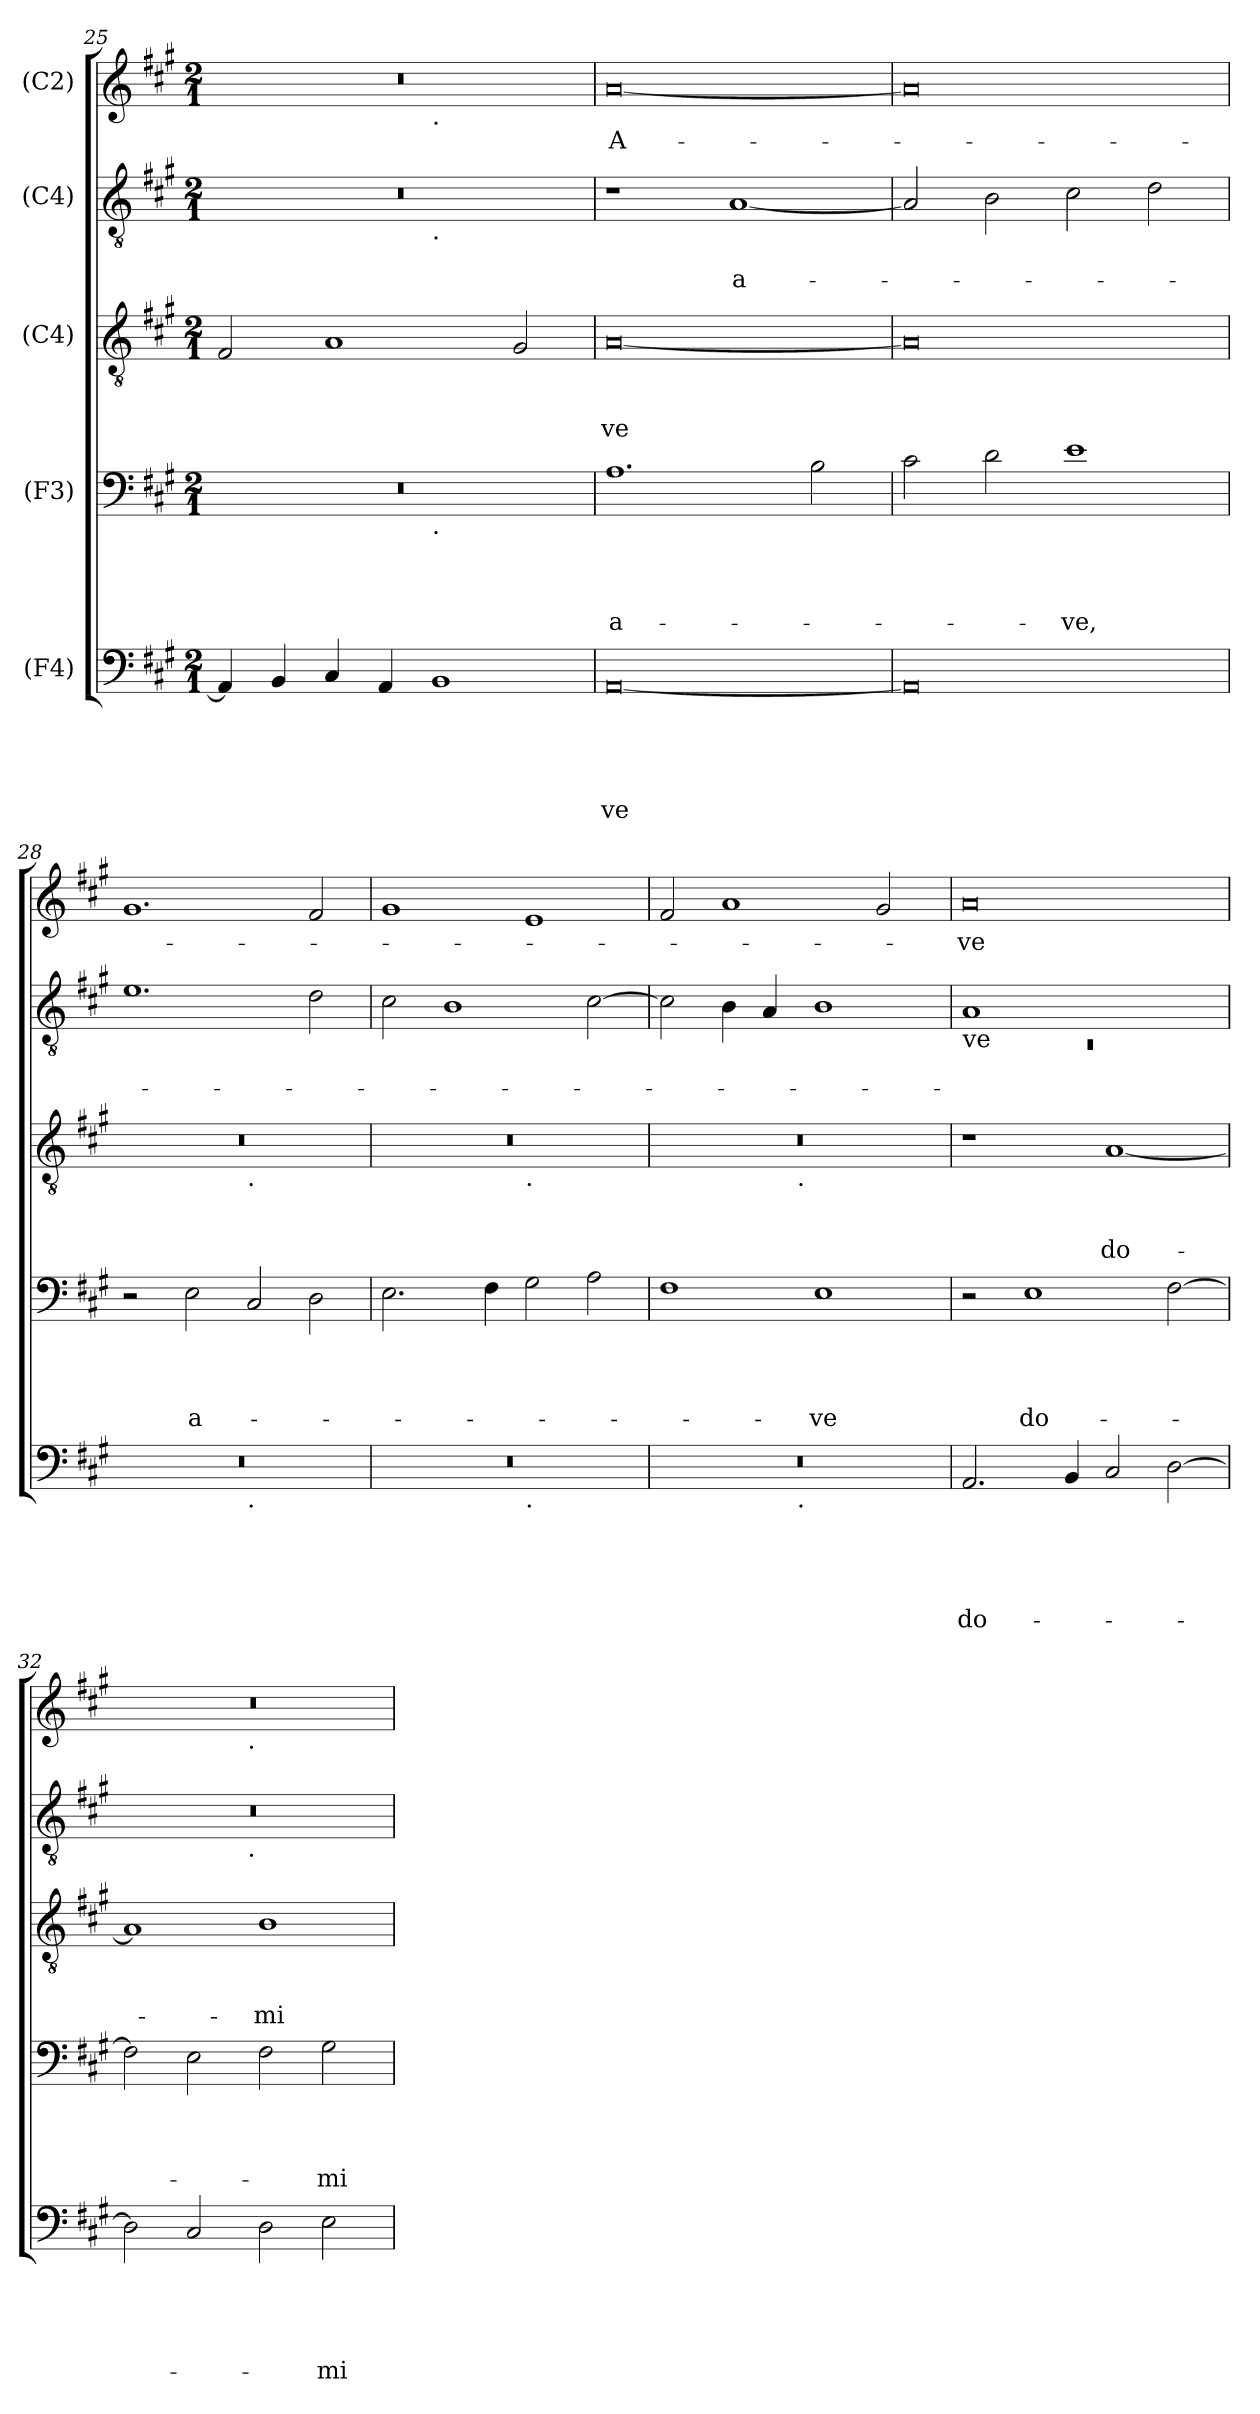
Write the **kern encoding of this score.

**kern	**text	**text	**text	**text	**text	**kern	**text	**text	**text	**text	**kern	**text	**text	**text	**kern	**text	**text	**kern	**text
*part5	*part5	*part5	*part5	*part5	*part5	*part4	*part4	*part4	*part4	*part4	*part3	*part3	*part3	*part3	*part2	*part2	*part2	*part1	*part1
*staff5	*staff5	*staff5	*staff5	*staff5	*staff5	*staff4	*staff4	*staff4	*staff4	*staff4	*staff3	*staff3	*staff3	*staff3	*staff2	*staff2	*staff2	*staff1	*staff1
*I"(F4)	*	*	*	*	*	*I"(F3)	*	*	*	*	*I"(C4)	*	*	*	*I"(C4)	*	*	*I"(C2)	*
*clefF4	*	*	*	*	*	*clefF4	*	*	*	*	*clefGv2	*	*	*	*clefGv2	*	*	*clefG2	*
*k[f#c#g#]	*	*	*	*	*	*k[f#c#g#]	*	*	*	*	*k[f#c#g#]	*	*	*	*k[f#c#g#]	*	*	*k[f#c#g#]	*
*A:	*	*	*	*	*	*A:	*	*	*	*	*A:	*	*	*	*A:	*	*	*A:	*
*M2/1	*	*	*	*	*	*M2/1	*	*	*	*	*M2/1	*	*	*	*M2/1	*	*	*M2/1	*
=25	=25	=25	=25	=25	=25	=25	=25	=25	=25	=25	=25	=25	=25	=25	=25	=25	=25	=25	=25
*	*	*	*	*	*	*^	*	*	*	*	*	*	*	*	*^	*	*	*^	*
4AA/]	.	.	.	.	.	0r	1ryy	.	.	.	.	2F#/	.	.	.	0r	1ryy	.	.	0r	1ryy	.
4BB/	.	.	.	.	.	.	.	.	.	.	.	.	.	.	.	.	.	.	.	.	.	.
4C#/	.	.	.	.	.	.	.	.	.	.	.	1A	.	.	.	.	.	.	.	.	.	.
4AA/	.	.	.	.	.	.	.	.	.	.	.	.	.	.	.	.	.	.	.	.	.	.
!	!	!	!	!	!	!	!	!	!	!	!	!	!	!	!	!	!	!	!	!	!LO:TX:b:t=.	!
!	!	!	!	!	!	!	!	!	!	!	!	!	!	!	!	!	!LO:TX:b:t=.	!	!	!	!	!
!	!	!	!	!	!	!	!LO:TX:b:t=.	!	!	!	!	!	!	!	!	!	!	!	!	!	!	!
1BB	.	.	.	.	.	.	1ryy	.	.	.	.	.	.	.	.	.	1ryy	.	.	.	1ryy	.
.	.	.	.	.	.	.	.	.	.	.	.	2G#/	.	.	.	.	.	.	.	.	.	.
=26	=26	=26	=26	=26	=26	=26	=26	=26	=26	=26	=26	=26	=26	=26	=26	=26	=26	=26	=26	=26	=26	=26
!	!	!	!	!	!LO:LY:b	!	!	!	!	!	!LO:LY:b:rj	!	!	!	!LO:LY:b	!	!	!	!	!	!	!LO:LY:b:rj
*	*	*	*	*	*	*	*	*	*	*	*	*	*	*	*	*v	*v	*	*	*	*	*
*	*	*	*	*	*	*v	*v	*	*	*	*	*	*	*	*	*	*	*	*v	*v	*
[<0AA	.	.	.	.	-ve	1.A	.	.	.	a-	[<0A	.	.	-ve	1r	.	.	[<0a	A-
!	!	!	!	!	!	!	!	!	!	!	!	!	!	!	!	!	!LO:LY:b:rj	!	!
.	.	.	.	.	.	.	.	.	.	.	.	.	.	.	[<1A	.	a-	.	.
.	.	.	.	.	.	2B\	.	.	.	.	.	.	.	.	.	.	.	.	.
=27	=27	=27	=27	=27	=27	=27	=27	=27	=27	=27	=27	=27	=27	=27	=27	=27	=27	=27	=27
0AA]	.	.	.	.	.	2c#\	.	.	.	.	0A]	.	.	.	2A/]	.	.	0a]	.
.	.	.	.	.	.	2d\	.	.	.	.	.	.	.	.	2B\	.	.	.	.
!	!	!	!	!	!	!	!	!	!	!LO:LY:b	!	!	!	!	!	!	!	!	!
.	.	.	.	.	.	1e	.	.	.	-ve,	.	.	.	.	2c#\	.	.	.	.
.	.	.	.	.	.	.	.	.	.	.	.	.	.	.	2d\	.	.	.	.
!!LO:LB:g=z
=28	=28	=28	=28	=28	=28	=28	=28	=28	=28	=28	=28	=28	=28	=28	=28	=28	=28	=28	=28
*^	*	*	*	*	*	*	*	*	*	*	*^	*	*	*	*	*	*	*	*
0r	1ryy	.	.	.	.	.	2r	.	.	.	.	0r	1ryy	.	.	.	1.e	.	.	1.g#	.
!	!	!	!	!	!	!	!	!	!	!	!LO:LY:b	!	!	!	!	!	!	!	!	!	!
.	.	.	.	.	.	.	2E\	.	.	.	a-	.	.	.	.	.	.	.	.	.	.
!	!	!	!	!	!	!	!	!	!	!	!	!	!LO:TX:b:t=.	!	!	!	!	!	!	!	!
!	!LO:TX:b:t=.	!	!	!	!	!	!	!	!	!	!	!	!	!	!	!	!	!	!	!	!
.	1ryy	.	.	.	.	.	2C#/	.	.	.	.	.	1ryy	.	.	.	.	.	.	.	.
.	.	.	.	.	.	.	2D\	.	.	.	.	.	.	.	.	.	2d\	.	.	2f#/	.
=29	=29	=29	=29	=29	=29	=29	=29	=29	=29	=29	=29	=29	=29	=29	=29	=29	=29	=29	=29	=29	=29
0r	1ryy	.	.	.	.	.	2.E\	.	.	.	.	0r	1ryy	.	.	.	2c#\	.	.	1g#	.
.	.	.	.	.	.	.	.	.	.	.	.	.	.	.	.	.	1B	.	.	.	.
.	.	.	.	.	.	.	4F#\	.	.	.	.	.	.	.	.	.	.	.	.	.	.
!	!	!	!	!	!	!	!	!	!	!	!	!	!LO:TX:b:t=.	!	!	!	!	!	!	!	!
!	!LO:TX:b:t=.	!	!	!	!	!	!	!	!	!	!	!	!	!	!	!	!	!	!	!	!
.	1ryy	.	.	.	.	.	2G#\	.	.	.	.	.	1ryy	.	.	.	.	.	.	1e	.
.	.	.	.	.	.	.	2A\	.	.	.	.	.	.	.	.	.	[>2c#\	.	.	.	.
=30	=30	=30	=30	=30	=30	=30	=30	=30	=30	=30	=30	=30	=30	=30	=30	=30	=30	=30	=30	=30	=30
0r	2...ryy	.	.	.	.	.	1F#	.	.	.	.	0r	2...ryy	.	.	.	2c#\]	.	.	2f#/	.
.	.	.	.	.	.	.	.	.	.	.	.	.	.	.	.	.	4B\	.	.	1a	.
.	.	.	.	.	.	.	.	.	.	.	.	.	.	.	.	.	4A/	.	.	.	.
!	!	!	!	!	!	!	!	!	!	!	!	!	!LO:TX:b:t=.	!	!	!	!	!	!	!	!
!	!LO:TX:b:t=.	!	!	!	!	!	!	!	!	!	!	!	!	!	!	!	!	!	!	!	!
.	1ryy	.	.	.	.	.	.	.	.	.	.	.	1ryy	.	.	.	.	.	.	.	.
!	!	!	!	!	!	!	!	!	!	!	!LO:LY:b	!	!	!	!	!	!	!	!	!	!
.	.	.	.	.	.	.	1E	.	.	.	-ve	.	.	.	.	.	1B	.	.	.	.
.	.	.	.	.	.	.	.	.	.	.	.	.	.	.	.	.	.	.	.	2g#/	.
.	16ryy	.	.	.	.	.	.	.	.	.	.	.	16ryy	.	.	.	.	.	.	.	.
=31	=31	=31	=31	=31	=31	=31	=31	=31	=31	=31	=31	=31	=31	=31	=31	=31	=31	=31	=31	=31	=31
*	*	*	*	*	*	*	*	*	*	*	*	*	*	*	*	*	*^	*	*	*	*
!	!	!	!	!	!	!	!	!	!	!	!	!	!	!	!	!	!LO:TX:b:t=ve	!	!	!	!	!
!	!	!	!	!	!	!LO:LY:b	!	!	!	!	!	!	!	!	!	!	!	!LO:N:vis=1	!	!	!	!LO:LY:b:rj
*v	*v	*	*	*	*	*	*	*	*	*	*	*v	*v	*	*	*	*	*	*	*	*	*
2.AA/	.	.	.	.	do-	2r	.	.	.	.	1r	.	.	.	1A	0rC	.	.	0a	-ve
!	!	!	!	!	!	!	!	!	!	!LO:LY:b	!	!	!	!	!	!	!	!	!	!
.	.	.	.	.	.	1E	.	.	.	do-	.	.	.	.	.	.	.	.	.	.
4BB/	.	.	.	.	.	.	.	.	.	.	.	.	.	.	.	.	.	.	.	.
!	!	!	!	!	!	!	!	!	!	!	!	!	!	!LO:LY:b	!	!	!	!	!	!
2C#/	.	.	.	.	.	.	.	.	.	.	[<1A	.	.	do-	1ryy	.	.	.	.	.
[>2D\	.	.	.	.	.	[>2F#\	.	.	.	.	.	.	.	.	.	.	.	.	.	.
=32	=32	=32	=32	=32	=32	=32	=32	=32	=32	=32	=32	=32	=32	=32	=32	=32	=32	=32	=32	=32
*	*	*	*	*	*	*	*	*	*	*	*	*	*	*	*	*	*	*	*^	*
2D\]	.	.	.	.	.	2F#\]	.	.	.	.	1A]	.	.	.	0r	2ryy	.	.	0r	2ryy	.
2C#/	.	.	.	.	.	2E\	.	.	.	.	.	.	.	.	.	4...ryy	.	.	.	4...ryy	.
!	!	!	!	!	!	!	!	!	!	!	!	!	!	!	!	!	!	!	!	!LO:TX:b:t=.	!
!	!	!	!	!	!	!	!	!	!	!	!	!	!	!	!	!LO:TX:b:t=.	!	!	!	!	!
.	.	.	.	.	.	.	.	.	.	.	.	.	.	.	.	1ryy	.	.	.	1ryy	.
!	!	!	!	!	!	!	!	!	!	!	!	!	!	!LO:LY:b	!	!	!	!	!	!	!
2D\	.	.	.	.	.	2F#\	.	.	.	.	1B	.	.	-mi-	.	.	.	.	.	.	.
!	!	!	!	!	!LO:LY:b	!	!	!	!	!LO:LY:b	!	!	!	!	!	!	!	!	!	!	!
2E\	.	.	.	.	-mi-	2G#\	.	.	.	-mi-	.	.	.	.	.	.	.	.	.	.	.
.	.	.	.	.	.	.	.	.	.	.	.	.	.	.	.	32ryy	.	.	.	32ryy	.
*	*	*	*	*	*	*	*	*	*	*	*	*	*	*	*v	*v	*	*	*	*	*
*	*	*	*	*	*	*	*	*	*	*	*	*	*	*	*	*	*	*v	*v	*
=	=	=	=	=	=	=	=	=	=	=	=	=	=	=	=	=	=	=	=
*-	*-	*-	*-	*-	*-	*-	*-	*-	*-	*-	*-	*-	*-	*-	*-	*-	*-	*-	*-
